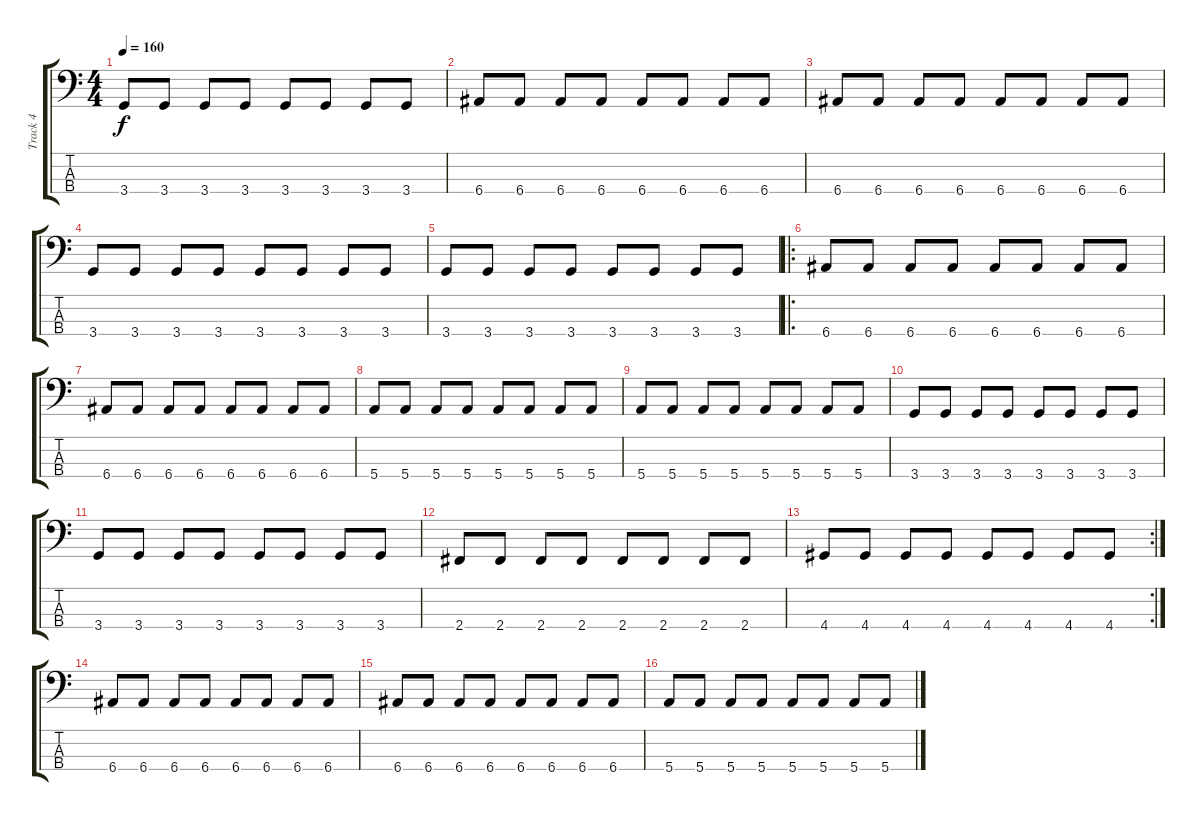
\track ("Track 4" "Track 4") {instrument electricbassfinger}
\staff {score tabs}
\tuning (G2 D2 A1 E1) {hide}
\ts (4 4)
\tempo 160
\clef f4
\ks c
3.4.8{dy f} 3.4.8 3.4.8 3.4.8 3.4.8 3.4.8 3.4.8 3.4.8 |
6.4.8 6.4.8 6.4.8 6.4.8 6.4.8 6.4.8 6.4.8 6.4.8 |
6.4.8 6.4.8 6.4.8 6.4.8 6.4.8 6.4.8 6.4.8 6.4.8 |
3.4.8 3.4.8 3.4.8 3.4.8 3.4.8 3.4.8 3.4.8 3.4.8 |
3.4.8 3.4.8 3.4.8 3.4.8 3.4.8 3.4.8 3.4.8 3.4.8 |
\ro
6.4.8 6.4.8 6.4.8 6.4.8 6.4.8 6.4.8 6.4.8 6.4.8 |
6.4.8 6.4.8 6.4.8 6.4.8 6.4.8 6.4.8 6.4.8 6.4.8 |
5.4.8 5.4.8 5.4.8 5.4.8 5.4.8 5.4.8 5.4.8 5.4.8 |
5.4.8 5.4.8 5.4.8 5.4.8 5.4.8 5.4.8 5.4.8 5.4.8 |
3.4.8 3.4.8 3.4.8 3.4.8 3.4.8 3.4.8 3.4.8 3.4.8 |
3.4.8 3.4.8 3.4.8 3.4.8 3.4.8 3.4.8 3.4.8 3.4.8 |
2.4.8 2.4.8 2.4.8 2.4.8 2.4.8 2.4.8 2.4.8 2.4.8 |
\rc 2
4.4.8 4.4.8 4.4.8 4.4.8 4.4.8 4.4.8 4.4.8 4.4.8 |
6.4.8 6.4.8 6.4.8 6.4.8 6.4.8 6.4.8 6.4.8 6.4.8 |
6.4.8 6.4.8 6.4.8 6.4.8 6.4.8 6.4.8 6.4.8 6.4.8 |
5.4.8 5.4.8 5.4.8 5.4.8 5.4.8 5.4.8 5.4.8 5.4.8
